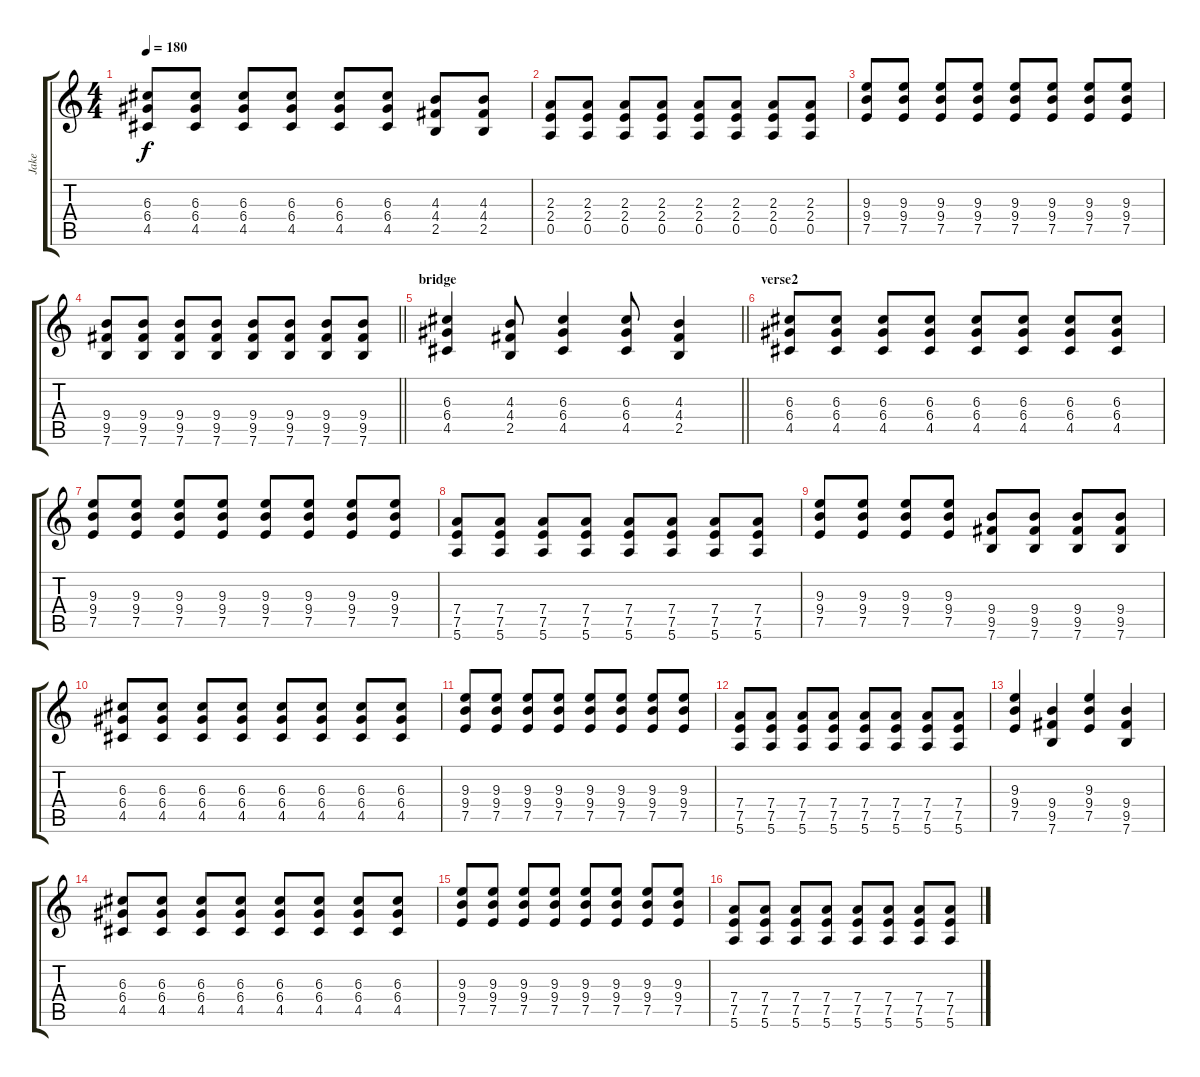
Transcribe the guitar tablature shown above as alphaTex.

\track ("Jake" "Jake") {instrument overdrivenguitar}
\staff {score tabs}
\tuning (E4 B3 G3 D3 A2 E2) {hide}
\ts (4 4)
\tempo 180
\clef g2
\ks c
(6.3 6.4 4.5).8{dy f} (6.3 6.4 4.5).8 (6.3 6.4 4.5).8 (6.3 6.4 4.5).8 (6.3 6.4 4.5).8 (6.3 6.4 4.5).8 (4.3 4.4 2.5).8 (4.3 4.4 2.5).8 |
(2.3 2.4 0.5).8 (2.3 2.4 0.5).8 (2.3 2.4 0.5).8 (2.3 2.4 0.5).8 (2.3 2.4 0.5).8 (2.3 2.4 0.5).8 (2.3 2.4 0.5).8 (2.3 2.4 0.5).8 |
(9.3 9.4 7.5).8 (9.3 9.4 7.5).8 (9.3 9.4 7.5).8 (9.3 9.4 7.5).8 (9.3 9.4 7.5).8 (9.3 9.4 7.5).8 (9.3 9.4 7.5).8 (9.3 9.4 7.5).8 |
\barLineRight lightlight
(9.4 9.5 7.6).8 (9.4 9.5 7.6).8 (9.4 9.5 7.6).8 (9.4 9.5 7.6).8 (9.4 9.5 7.6).8 (9.4 9.5 7.6).8 (9.4 9.5 7.6).8 (9.4 9.5 7.6).8 |
\section ("" "bridge")
\barLineRight lightlight
(6.3 6.4 4.5).4 (4.3 4.4 2.5).8 (6.3 6.4 4.5).4 (6.3 6.4 4.5).8 (4.3 4.4 2.5).4 |
\section ("" "verse2")
(6.3 6.4 4.5).8 (6.3 6.4 4.5).8 (6.3 6.4 4.5).8 (6.3 6.4 4.5).8 (6.3 6.4 4.5).8 (6.3 6.4 4.5).8 (6.3 6.4 4.5).8 (6.3 6.4 4.5).8 |
(9.3 9.4 7.5).8 (9.3 9.4 7.5).8 (9.3 9.4 7.5).8 (9.3 9.4 7.5).8 (9.3 9.4 7.5).8 (9.3 9.4 7.5).8 (9.3 9.4 7.5).8 (9.3 9.4 7.5).8 |
(7.4 7.5 5.6).8 (7.4 7.5 5.6).8 (7.4 7.5 5.6).8 (7.4 7.5 5.6).8 (7.4 7.5 5.6).8 (7.4 7.5 5.6).8 (7.4 7.5 5.6).8 (7.4 7.5 5.6).8 |
(9.3 9.4 7.5).8 (9.3 9.4 7.5).8 (9.3 9.4 7.5).8 (9.3 9.4 7.5).8 (9.4 9.5 7.6).8 (9.4 9.5 7.6).8 (9.4 9.5 7.6).8 (9.4 9.5 7.6).8 |
(6.3 6.4 4.5).8 (6.3 6.4 4.5).8 (6.3 6.4 4.5).8 (6.3 6.4 4.5).8 (6.3 6.4 4.5).8 (6.3 6.4 4.5).8 (6.3 6.4 4.5).8 (6.3 6.4 4.5).8 |
(9.3 9.4 7.5).8 (9.3 9.4 7.5).8 (9.3 9.4 7.5).8 (9.3 9.4 7.5).8 (9.3 9.4 7.5).8 (9.3 9.4 7.5).8 (9.3 9.4 7.5).8 (9.3 9.4 7.5).8 |
(7.4 7.5 5.6).8 (7.4 7.5 5.6).8 (7.4 7.5 5.6).8 (7.4 7.5 5.6).8 (7.4 7.5 5.6).8 (7.4 7.5 5.6).8 (7.4 7.5 5.6).8 (7.4 7.5 5.6).8 |
(9.3 9.4 7.5).4 (9.4 9.5 7.6).4 (9.3 9.4 7.5).4 (9.4 9.5 7.6).4 |
(6.3 6.4 4.5).8 (6.3 6.4 4.5).8 (6.3 6.4 4.5).8 (6.3 6.4 4.5).8 (6.3 6.4 4.5).8 (6.3 6.4 4.5).8 (6.3 6.4 4.5).8 (6.3 6.4 4.5).8 |
(9.3 9.4 7.5).8 (9.3 9.4 7.5).8 (9.3 9.4 7.5).8 (9.3 9.4 7.5).8 (9.3 9.4 7.5).8 (9.3 9.4 7.5).8 (9.3 9.4 7.5).8 (9.3 9.4 7.5).8 |
(7.4 7.5 5.6).8 (7.4 7.5 5.6).8 (7.4 7.5 5.6).8 (7.4 7.5 5.6).8 (7.4 7.5 5.6).8 (7.4 7.5 5.6).8 (7.4 7.5 5.6).8 (7.4 7.5 5.6).8
